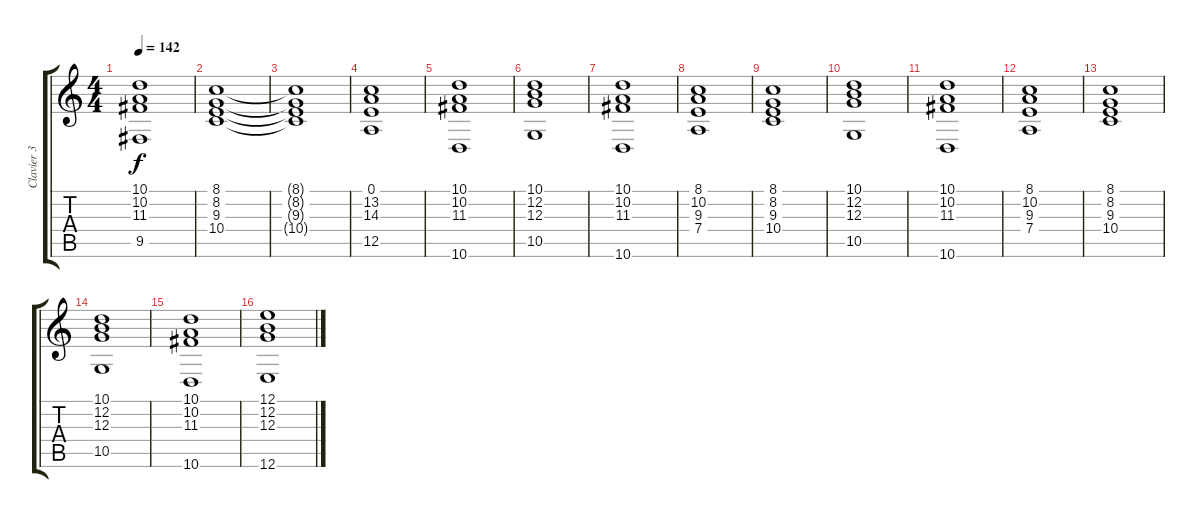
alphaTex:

\track ("Clavier 3" "Clavier 3") {instrument voiceoohs}
\staff {score tabs}
\tuning (E4 B3 G3 D3 A2 E2) {hide}
\ts (4 4)
\tempo 142
\clef g2
\ks c
(10.1 10.2 11.3 9.5).1{dy f} |
(8.1 8.2 9.3 10.4).1 |
(8.1{t} 8.2{t} 9.3{t} 10.4{t}).1 |
(0.1 13.2 14.3 12.5).1 |
(10.1 10.2 11.3 10.6).1 |
(10.1 12.2 12.3 10.5).1 |
(10.1 10.2 11.3 10.6).1 |
(8.1 10.2 9.3 7.4).1 |
(8.1 8.2 9.3 10.4).1 |
(10.1 12.2 12.3 10.5).1 |
(10.1 10.2 11.3 10.6).1 |
(8.1 10.2 9.3 7.4).1 |
(8.1 8.2 9.3 10.4).1 |
(10.1 12.2 12.3 10.5).1 |
(10.1 10.2 11.3 10.6).1 |
(12.1 12.2 12.3 12.6).1
